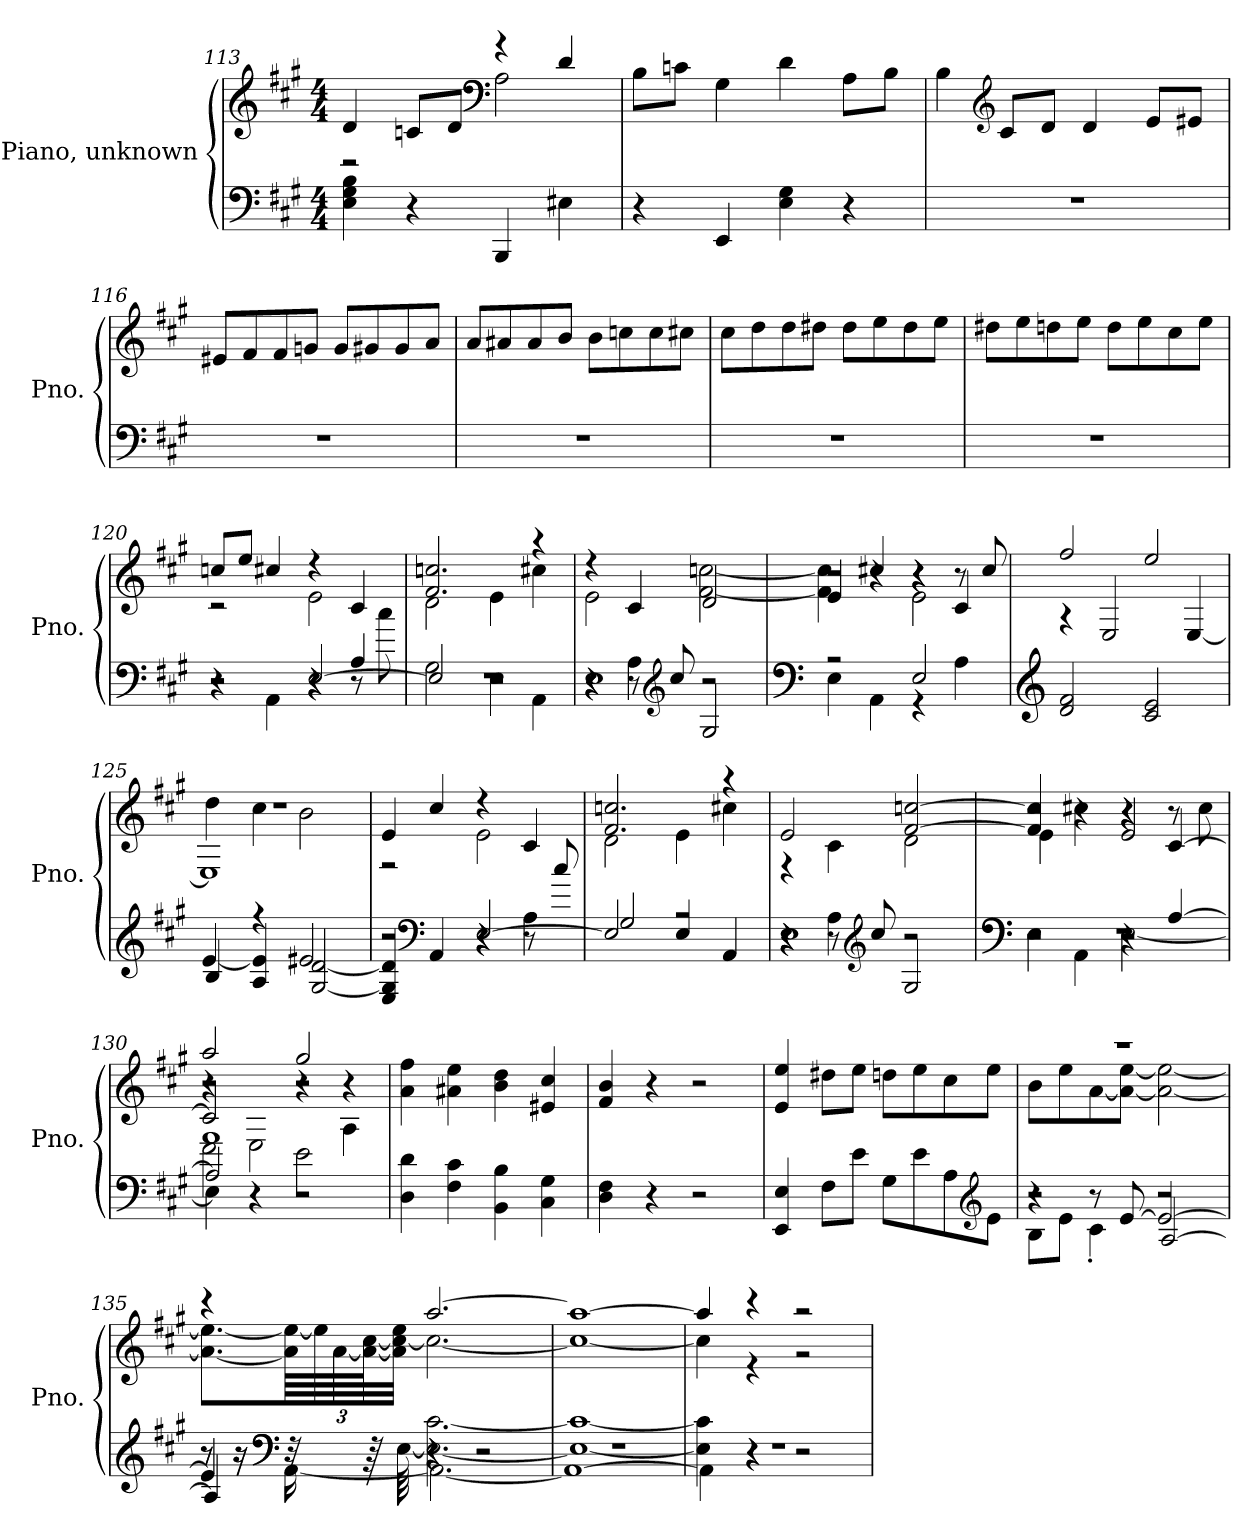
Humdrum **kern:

**kern	**kern
*part1	*part1
*staff2	*staff1
*I"Piano, unknown	*
*I'Pno.	*
!!LO:LB:g=z
*clefF4	*clefG2
*k[f#c#g#]	*k[f#c#g#]
*M4/4	*M4/4
=113	=113
*	*^
4E\ 4G#\ 4B\	4d/	2r
4r	8cn/L	.
.	8d/J	.
*	*clefF4	*
4BBB/	4r	2A\
4E#X\	4d/	.
*	*v	*v
=114	=114
4r	8B\L
.	8cn\J
4EE/	4G#\
4E\ 4G#\	4d\
4r	8A\L
.	8B\J
=115	=115
1r	4B\
*	*clefG2
.	8c#/L
.	8d/J
.	4d/
.	8e/L
.	8e#X/J
=116	=116
1r	8e#X/L
.	8f#/
.	8f#/
.	8gn/J
.	8g/L
.	8g#X/
.	8g#/
.	8a/J
!!LO:LB:g=z
=117	=117
1r	8a/L
.	8a#X/
.	8a#/
.	8b/J
.	8b\L
.	8ccn\
.	8cc\
.	8cc#X\J
=118	=118
1r	8cc#\L
.	8dd\
.	8dd\
.	8dd#X\J
.	8dd#\L
.	8ee\
.	8dd#\
.	8ee\J
=119	=119
1r	8dd#X\L
.	8ee\
.	8ddn\
.	8ee\J
.	8dd\L
.	8ee\
.	8cc#\
.	8ee\J
=120	=120
*^	*^
*	*^	*	*
2r	4r	2r	8ccn/L	2r
.	.	.	8ee/J	.
.	4AA\	.	4cc#X/	.
4r	4r	[2E/	4r	2e\
4A/	8r	.	4c#/	.
.	8cc#\	.	.	.
=121	=121	=121	=121	=121
1r	2G#\	2E/]	2.f#/ 2.ccn/	2d\
.	4E\	2r	.	4e\
.	4AA\	.	4r	4cc#X\
!!LO:PB:g=z	!!
=122	=122	=122	=122	=122
4r	4r	1E	4r	2e\
8r	4A\	.	4c#/	.
*clefG2	*	*	*	*
8cc#/	.	.	.	.
2G#/	2r	.	2d/	[2f#\ [2ccn\
*v	*v	*v	*	*
*	*v	*v
=123	=123
*clefF4	*
*^	*^
*	*	*	*^
2r	4E\	4e/	4f#\] 4cc\]	2r
.	4AA\	4cc#X/	4r	.
2E/	4r	4r	2e\	4r
.	4A\	8r	.	4c#/
.	.	8cc#/	.	.
*v	*v	*	*	*
*	*v	*v	*v
=124	=124
*clefG2	*
*	*^
2d/ 2f#/	2ff#/	4r
.	.	2E/
2c#/ 2e/	2ee/	.
.	.	[4E/
=125	=125	=125
*^	*	*^
4B/	[4e/	1r	4dd\	1E]
4r	4A/ 4e/]	.	4cc#\	.
2e#X/	[2G#/ [2d/	.	2b\	.
*	*	*	*v	*v
=126	=126	=126	=126
*	*^	*	*
2r	2r	4E/ 4G#/] 4d/]	4e/	2r
*clefF4	*	*	*	*
.	.	4AA/	4cc#/	.
[2E/	4r	4r	4r	2e\
.	4A\	8r	4c#/	.
.	.	8cc#/	.	.
*	*v	*v	*	*
=127	=127	=127	=127
2E/]	2G#/	2.f#/ 2.ccn/	2d\
2r	4E/	.	4e\
.	4AA/	4r	4cc#X\
!!LO:LB:g=z	!!
=128	=128	=128	=128
*	*^	*	*
4r	4r	1E	2e/	4r
8r	4A\	.	.	4c#\
*clefG2	*	*	*	*
8cc#/	.	.	.	.
2G#/	2r	.	[2f#/ [2ccn/	2d\
*v	*v	*v	*	*
*	*v	*v
=129	=129
*clefF4	*
*^	*^
*	*^	*	*^
*	*	*^	*	*	*
1r	4E\	2r	2r	4f#/] 4cc/]	4e\	2r
.	4AA\	.	.	4r	4cc#X\	.
.	2r	4r	[2E\	2e/	4r	4r
.	.	[4A/	.	.	8r	[4c#/
.	.	.	.	.	8cc#\	.
=130	=130	=130	=130	=130	=130	=130
*	*	*	*	*	*	*^
1a	2f#\	2A/]	4E\]	2aa/	2r	2c#/]	4r
.	.	.	4r	.	.	.	2E\
.	2e\	2r	2r	2gg#/	4r	2r	.
.	.	.	.	.	4A\	.	4r
*v	*v	*v	*v	*	*	*	*
*	*v	*v	*v	*v
=131	=131
4D\ 4d\	4a\ 4ff#\
4F#\ 4c#\	4a#X\ 4ee\
4BB\ 4B\	4b\ 4dd\
4C#\ 4G#\	4e#X/ 4cc#/
=132	=132
4D\ 4F#\	4f#/ 4b/
4r	4r
2r	2r
=133	=133
4EE/ 4E/	4e/ 4ee/
8F#\L	8dd#X\L
8e\J	8ee\J
8G#\L	8ddn\L
8e\	8ee\
8A\	8cc#\
*clefG2	*
8e\J	8ee\J
!!LO:LB:g=z
=134	=134
*^	*^
*	*^	*	*
4r	8B\L	2r	1r	8b\L
.	8e\J	.	.	8ee\
8r	4c#'\	.	.	[8a\
[8e/	.	.	.	8a\_ [8ee\J
2e/_	2r	[2A/	.	2a\_ 2ee\_
=135	=135	=135	=135	=135
*	*	*^	*	*
4e/]	8r	4A/]	8r	4r	8.a\_ 8.ee\_L
.	16r	.	16r	.	.
*clefF4	*	*	*	*	*
*	*	*	*	*	*Xbrackettup
.	32r	.	[16AA\	.	96a\] 96ee\_LLL
.	.	.	.	.	96ee\]
.	.	.	.	.	[96a\
.	64r	.	.	.	96a\_ [96cc#\J
.	.	.	.	.	48a\] 48cc#\_ 48ee\JJJ
.	[64E\	.	.	.	.
4r	2.E\_ [2.c#\	4r	2.AA\_	[2.aa/	2.cc#\_
2r	.	2r	.	.	.
*	*	*v	*v	*	*
=136	=136	=136	=136	=136
1r	1E_ 1c#_	1AA_	1aa_	1cc#_
=137	=137	=137	=137	=137
1r	4E\] 4c#\]	4AA\]	4aa/]	4cc#\]
.	4r	4r	4r	4r
.	2r	2r	2r	2r
*v	*v	*v	*	*
*	*v	*v
=	=
*-	*-
